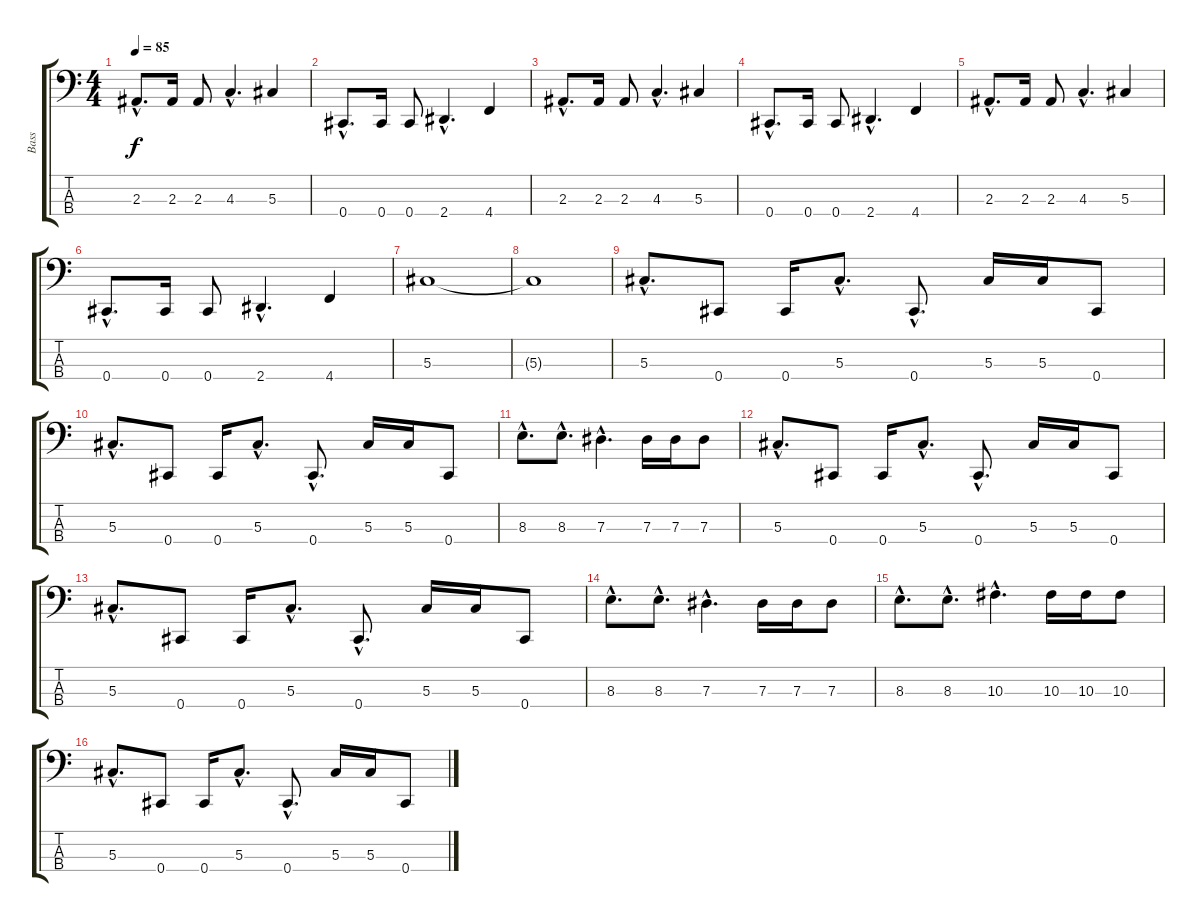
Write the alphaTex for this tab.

\track ("Bass" "Bass") {instrument electricbasspick}
\staff {score tabs}
\tuning (Ab2 Db2 Ab1 Db1) {hide}
\ts (4 4)
\tempo 85
\clef f4
\ks c
2.3{hac}.8{d dy f} 2.3.16 2.3.8 4.3{hac}.4{d} 5.3.4 |
0.4{hac}.8{d} 0.4.16 0.4.8 2.4{hac}.4{d} 4.4.4 |
2.3{hac}.8{d} 2.3.16 2.3.8 4.3{hac}.4{d} 5.3.4 |
0.4{hac}.8{d} 0.4.16 0.4.8 2.4{hac}.4{d} 4.4.4 |
2.3{hac}.8{d} 2.3.16 2.3.8 4.3{hac}.4{d} 5.3.4 |
0.4{hac}.8{d} 0.4.16 0.4.8 2.4{hac}.4{d} 4.4.4 |
5.3.1 |
5.3{t}.1 |
5.3{hac}.8{d} 0.4.8 0.4.16 5.3{hac}.8{d} 0.4{hac}.8{d} 5.3.16 5.3.16 0.4.8 |
5.3{hac}.8{d} 0.4.8 0.4.16 5.3{hac}.8{d} 0.4{hac}.8{d} 5.3.16 5.3.16 0.4.8 |
8.3{hac}.8{d} 8.3{hac}.8{d} 7.3{hac}.4{d} 7.3.16 7.3.16 7.3.8 |
5.3{hac}.8{d} 0.4.8 0.4.16 5.3{hac}.8{d} 0.4{hac}.8{d} 5.3.16 5.3.16 0.4.8 |
5.3{hac}.8{d} 0.4.8 0.4.16 5.3{hac}.8{d} 0.4{hac}.8{d} 5.3.16 5.3.16 0.4.8 |
8.3{hac}.8{d} 8.3{hac}.8{d} 7.3{hac}.4{d} 7.3.16 7.3.16 7.3.8 |
8.3{hac}.8{d} 8.3{hac}.8{d} 10.3{hac}.4{d} 10.3.16 10.3.16 10.3.8 |
5.3{hac}.8{d} 0.4.8 0.4.16 5.3{hac}.8{d} 0.4{hac}.8{d} 5.3.16 5.3.16 0.4.8
